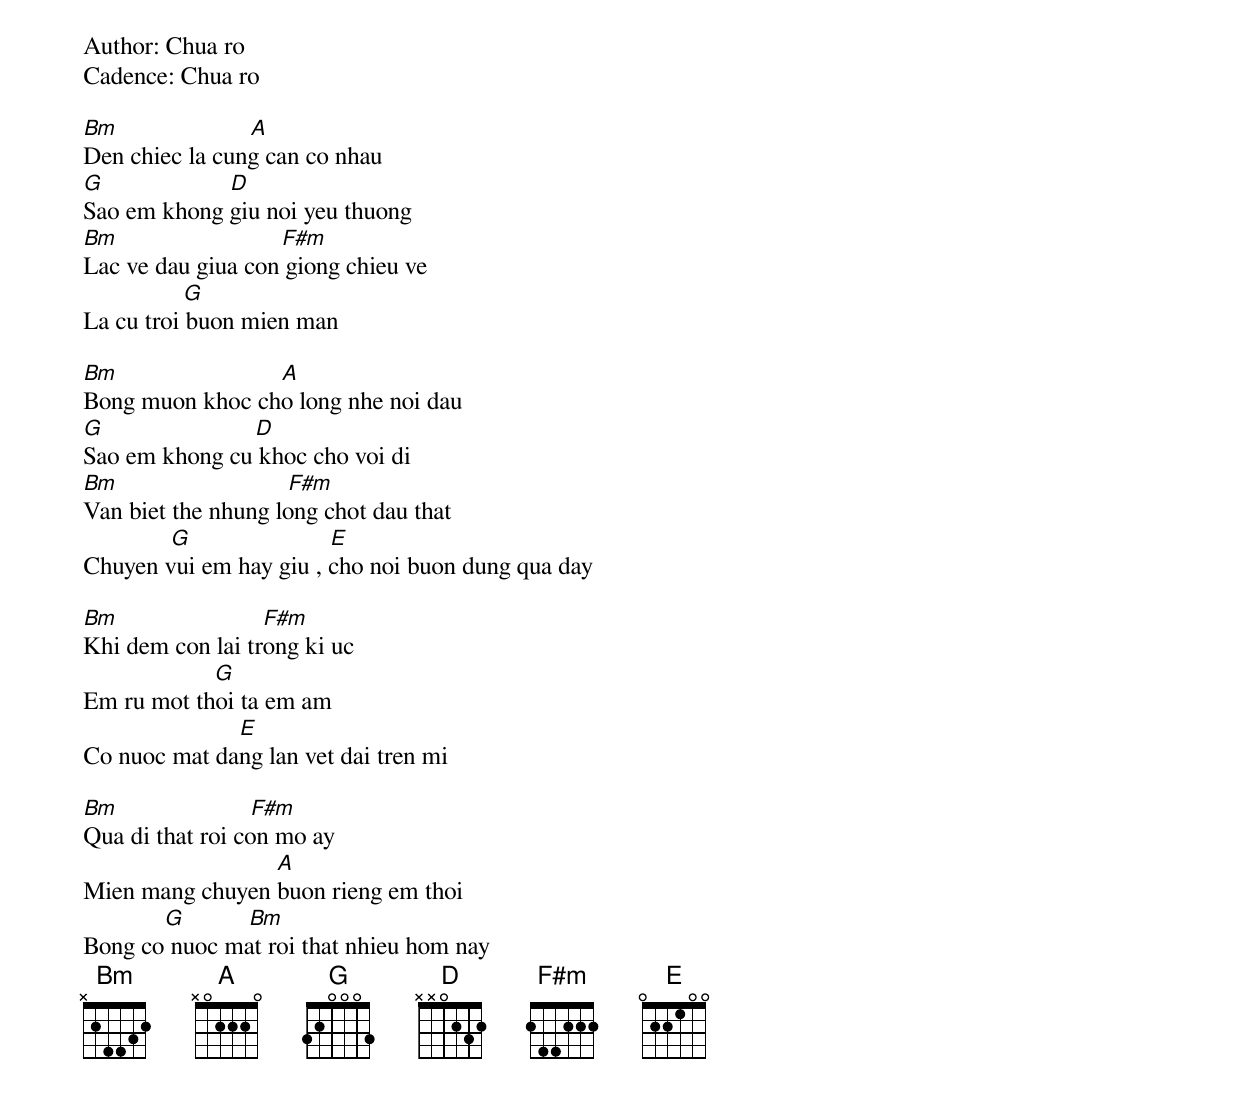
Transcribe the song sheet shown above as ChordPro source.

Author: Chua ro
Cadence: Chua ro

[Bm]                     [A]
Den chiec la cung can co nhau
[G]                    [D]
Sao em khong giu noi yeu thuong
[Bm]                          [F#m]
Lac ve dau giua con giong chieu ve
                [G]
La cu troi buon mien man

[Bm]                          [A]
Bong muon khoc cho long nhe noi dau
[G]                        [D]
Sao em khong cu khoc cho voi di
[Bm]                           [F#m]
Van biet the nhung long chot dau that
              [G]                      [E]
Chuyen vui em hay giu , cho noi buon dung qua day

[Bm]                       [F#m]
Khi dem con lai trong ki uc
                     [G]
Em ru mot thoi ta em am
                         [E]
Co nuoc mat dang lan vet dai tren mi

[Bm]                     [F#m]
Qua di that roi con mo ay
                               [A]
Mien mang chuyen buon rieng em thoi
             [G]          [Bm]
Bong co nuoc mat roi that nhieu hom nay
